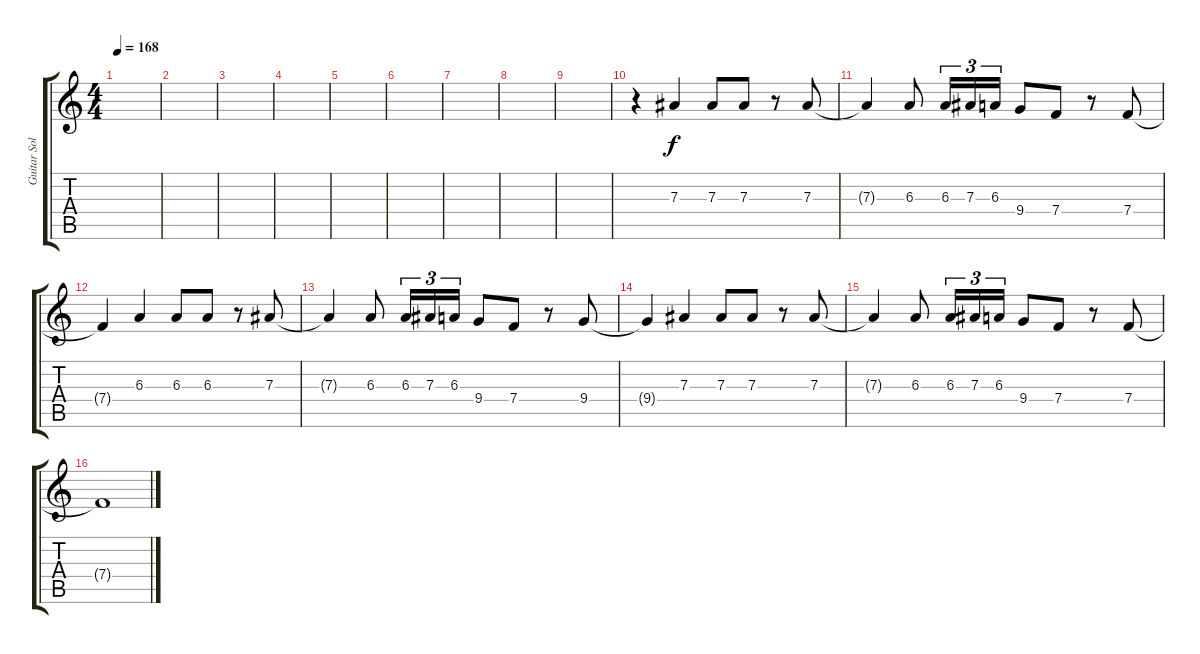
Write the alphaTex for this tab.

\track ("Guitar Solo" "Guitar Sol") {instrument distortionguitar}
\staff {score tabs}
\tuning (C4 G3 Eb3 Bb2 F2 C2) {hide}
\ts (4 4)
\tempo 168
\clef g2
\ks c
|
|
|
|
|
|
|
|
|
r.4 7.3.4 7.3.8 7.3.8 r.8 7.3.8 |
7.3{t}.4 6.3.8 6.3.16{tu (3 2)} 7.3.16{tu (3 2)} 6.3.16{tu (3 2)} 9.4.8 7.4.8 r.8 7.4.8 |
7.4{t}.4 6.3.4 6.3.8 6.3.8 r.8 7.3.8 |
7.3{t}.4 6.3.8 6.3.16{tu (3 2)} 7.3.16{tu (3 2)} 6.3.16{tu (3 2)} 9.4.8 7.4.8 r.8 9.4.8 |
9.4{t}.4 7.3.4 7.3.8 7.3.8 r.8 7.3.8 |
7.3{t}.4 6.3.8 6.3.16{tu (3 2)} 7.3.16{tu (3 2)} 6.3.16{tu (3 2)} 9.4.8 7.4.8 r.8 7.4.8 |
7.4{t}.1
